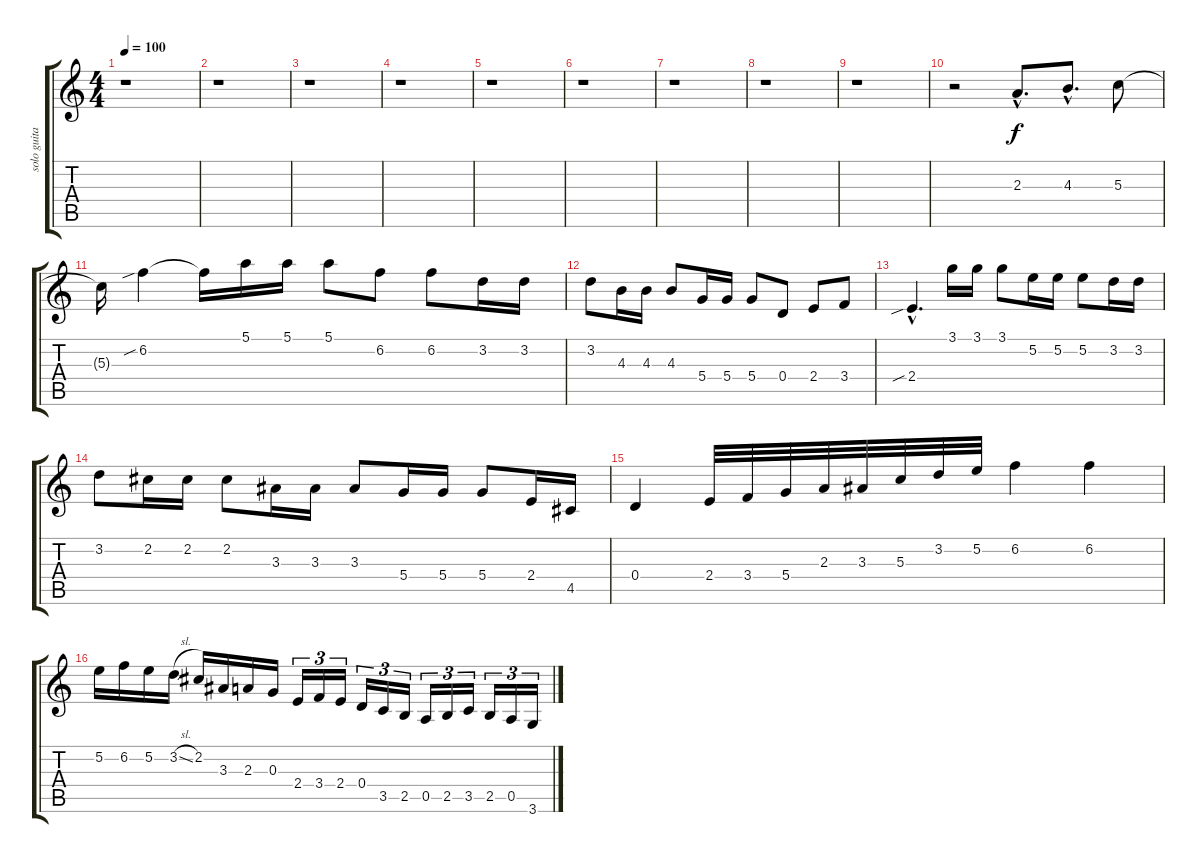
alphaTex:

\track ("solo guitar" "solo guita") {instrument acousticguitarsteel}
\staff {score tabs}
\tuning (E4 B3 G3 D3 A2 E2) {hide}
\ts (4 4)
\tempo 100
\clef g2
\ks c
r.1{dy f} |
r.1 |
r.1 |
r.1 |
r.1 |
r.1 |
r.1 |
r.1 |
r.1 |
r.2 2.3{hac}.8{d} 4.3{hac}.8{d} 5.3.8 |
5.3{t}.16 6.2{sib}.4 6.2{t}.16 5.1.16 5.1.16 5.1.8 6.2.8 6.2.8 3.2.16 3.2.16 |
3.2.8 4.3.16 4.3.16 4.3.8 5.4.16 5.4.16 5.4.8 0.4.8 2.4.8 3.4.8 |
2.4{sib hac}.4{d} 3.1.16 3.1.16 3.1.8 5.2.16 5.2.16 5.2.8 3.2.16 3.2.16 |
3.2.8 2.2.16 2.2.16 2.2.8 3.3.16 3.3.16 3.3.8 5.4.16 5.4.16 5.4.8 2.4.16 4.5.16 |
0.4.4 2.4.32 3.4.32 5.4.32 2.3.32 3.3.32 5.3.32 3.2.32 5.2.32 6.2.4 6.2.4 |
5.2.16 6.2.16 5.2.16 3.2{sl}.16 2.2.16 3.3.16 2.3.16 0.3.16 2.4.16{tu (3 2)} 3.4.16{tu (3 2)} 2.4.16{tu (3 2)} 0.4.16{tu (3 2)} 3.5.16{tu (3 2)} 2.5.16{tu (3 2)} 0.5.16{tu (3 2)} 2.5.16{tu (3 2)} 3.5.16{tu (3 2)} 2.5.16{tu (3 2)} 0.5.16{tu (3 2)} 3.6.16{tu (3 2)}
